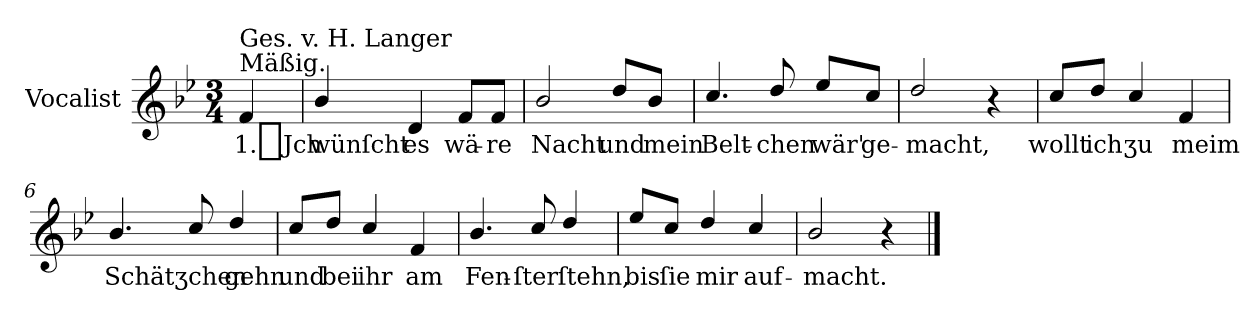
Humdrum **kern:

**kern	**text
*part1	*part1
*staff1	*staff1
*I"Vocalist	*
*k[b-e-]	*
*B-:	*
*M3/4	*
=	=
!LO:TX:a:t=Mäßig.	!
!LO:TX:a:t=Ges. v. H. Langer	!
4f	1._Jch
=1	=1
4b-/	wünſcht
4d	es
8fL	wä-
8fJ	-re
=2	=2
2b-/	Nacht
8dd/L	und
8b-/J	mein
=3	=3
4.cc/	Belt-
8dd/	-chen
8ee-/L	wär'
8cc/J	ge-
=4	=4
2dd/	-macht,
4r	.
=5	=5
8cc/L	wollt
8dd/J	ich
4cc/	ʒu
4f	meim
=6	=6
4.b-/	Schätʒchen
8cc/	.
4dd/	gehn
=7	=7
8cc/L	und
8dd/J	bei
4cc/	ihr
4f	am
=8	=8
4.b-/	Fen-
8cc/	-ſter
4dd/	ſtehn,
=9	=9
8ee-/L	bis
8cc/J	ſie
4dd/	mir
4cc/	auf-
=10	=10
2b-/	-macht.
4r	.
==	==
*-	*-
